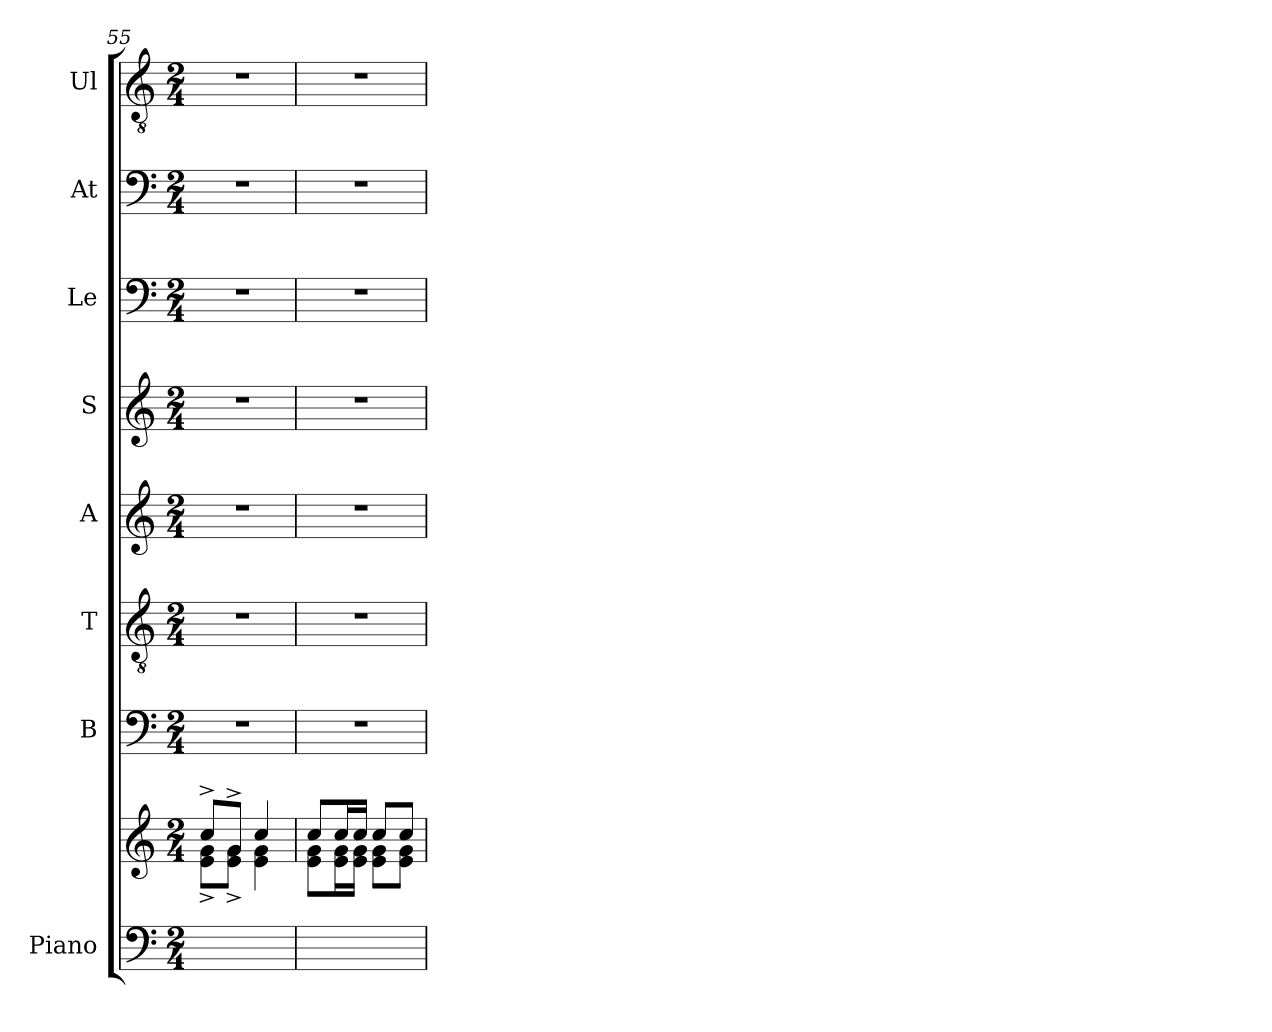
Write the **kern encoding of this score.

**kern	**kern	**kern	**kern	**kern	**kern	**kern	**kern	**kern
*part8	*part8	*part7	*part6	*part5	*part4	*part3	*part2	*part1
*staff9	*staff8	*staff7	*staff6	*staff5	*staff4	*staff3	*staff2	*staff1
*I"Piano	*	*I"B	*I"T	*I"A	*I"S	*I"Le	*I"At	*I"Ul
*I'Pno	*	*I'B	*I'T	*I'A	*I'S	*I'Le	*I'At	*I'Ul
*clefF4	*clefG2	*clefF4	*clefGv2	*clefG2	*clefG2	*clefF4	*clefF4	*clefGv2
*k[]	*k[]	*k[]	*k[]	*k[]	*k[]	*k[]	*k[]	*k[]
*M2/4	*M2/4	*M2/4	*M2/4	*M2/4	*M2/4	*M2/4	*M2/4	*M2/4
=55	=55	=55	=55	=55	=55	=55	=55	=55
*	*^	*	*	*	*	*	*	*
2ryy	8cc^/L	8e\^ 8g\^L	2r	2r	2r	2r	2r	2r	2r
.	8g^/J	8e\^ 8g\^J	.	.	.	.	.	.	.
.	4cc/	4e\ 4g\	.	.	.	.	.	.	.
=56	=56	=56	=56	=56	=56	=56	=56	=56	=56
2ryy	8cc/L	8e\ 8g\L	2r	2r	2r	2r	2r	2r	2r
.	16cc/L	16e\ 16g\L	.	.	.	.	.	.	.
.	16cc/JJ	16e\ 16g\JJ	.	.	.	.	.	.	.
.	8cc/L	8e\ 8g\L	.	.	.	.	.	.	.
.	8cc/J	8e\ 8g\J	.	.	.	.	.	.	.
*	*v	*v	*	*	*	*	*	*	*
=	=	=	=	=	=	=	=	=
*-	*-	*-	*-	*-	*-	*-	*-	*-
